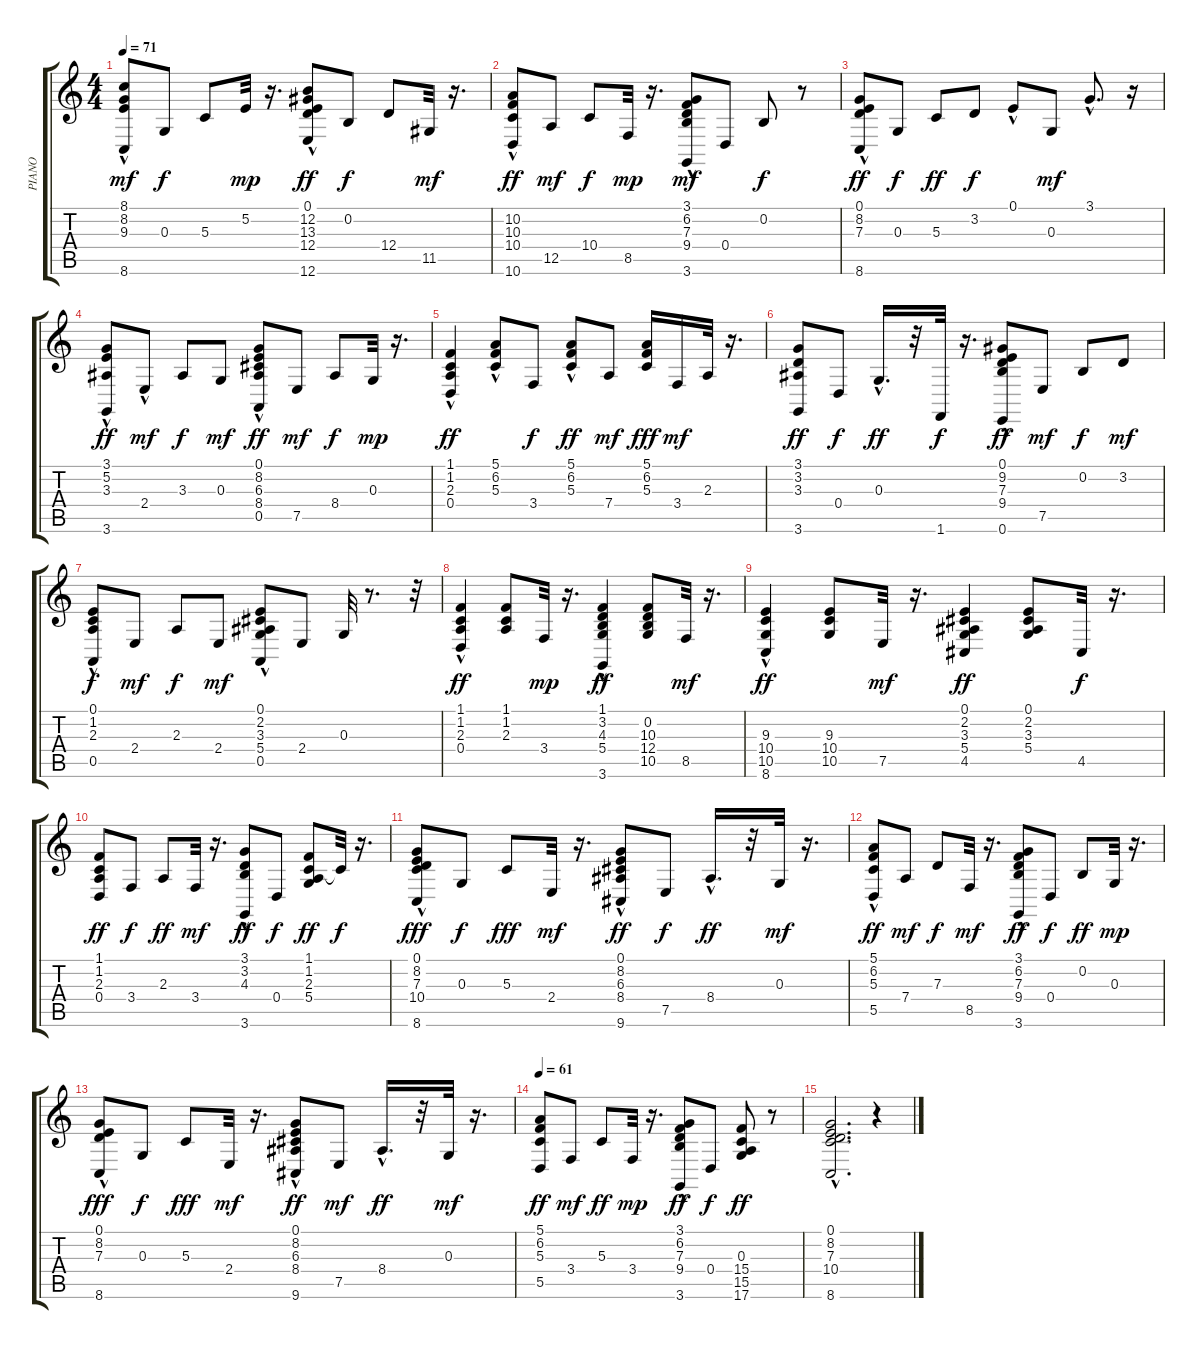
\track ("PIANO" "PIANO") {instrument electricgrandpiano}
\staff {score tabs}
\tuning (E4 B3 G3 D3 A2 E2) {hide}
\ts (4 4)
\tempo 71
\clef g2
\ks c
(8.1{hac} 8.2{hac} 9.3 8.6{hac}).8{dy mf} 0.3.8{dy f} 5.3.8 5.2.32{dy mp} r.16{d} (0.1 12.2{hac} 13.3 12.4 12.6).8{dy ff} 0.2.8{dy f} 12.4.8 11.5.32{dy mf} r.16{d} |
(10.2 10.3 10.4 10.6{hac}).8{dy ff} 12.5.8{dy mf} 10.4.8{dy f} 8.5.32{dy mp} r.16{d} (3.1 6.2{hac} 7.3{hac} 9.4 3.6{hac}).8{dy mf} 0.4.8 0.2.8{dy f} r.8 |
(0.1 8.2 7.3 8.6{hac}).8{dy ff} 0.3.8{dy f} 5.3.8{dy ff} 3.2.8{dy f} 0.1{hac}.8 0.3.8{dy mf} 3.1{hac}.8{d} r.16 |
(3.1 5.2{hac} 3.3{hac} 3.6{hac}).8{dy ff} 2.4{hac}.8{dy mf} 3.3.8{dy f} 0.3.8{dy mf} (0.1{hac} 8.2 6.3{hac} 8.4 0.5{hac}).8{dy ff} 7.5.8{dy mf} 8.4.8{dy f} 0.3.32{dy mp} r.16{d} |
(1.1{hac} 1.2{hac} 2.3 0.4{hac}).4{dy ff} (5.1 6.2 5.3{hac}).8 3.4.8{dy f} (5.1 6.2 5.3{hac}).8{dy ff} 7.4.8{dy mf} (5.1 6.2 5.3).16{dy fff} 3.4.16{dy mf} 2.3.32 r.16{d} |
(3.1 3.2 3.3 3.6).8{dy ff} 0.4.8{dy f} 0.3{hac}.16{d dy ff} r.32 1.6.32{dy f} r.16{d} (0.1 9.2{hac} 7.3 9.4 0.6{hac}).8{dy ff} 7.5.8{dy mf} 0.2.8{dy f} 3.2.8{dy mf} |
(0.1{hac} 1.2{hac} 2.3 0.5{hac}).8{dy f} 2.4.8{dy mf} 2.3.8{dy f} 2.4.8{dy mf} (0.1 2.2 3.3 5.4 0.5{hac}).8 2.4.8 0.3.32 r.8{d} r.32 |
(1.1 1.2 2.3 0.4{hac}).4{dy ff} (1.1 1.2 2.3).8 3.4.32{dy mp} r.16{d} (1.1 3.2 4.3 5.4 3.6{hac}).4{dy ff} (0.2 10.3 12.4 10.5).8 8.5.32{dy mf} r.16{d} |
(9.3 10.4 10.5 8.6{hac}).4{dy ff} (9.3 10.4 10.5).8 7.5.32{dy mf} r.16{d} (0.1 2.2 3.3 5.4 4.5).4{dy ff} (0.1 2.2 3.3 5.4).8 4.5.32{dy f} r.16{d} |
(1.1 1.2 2.3 0.4).8{dy ff} 3.4.8{dy f} 2.3.8{dy ff} 3.4.32{dy mf} r.16{d} (3.1 3.2 4.3 3.6{hac}).8{dy ff} 0.4.8{dy f} (1.1 1.2 2.3 5.4).8{dy ff} 1.2{t}.32{dy f} r.16{d} |
(0.1 8.2{hac} 7.3 10.4 8.6{hac}).8{dy fff} 0.3.8{dy f} 5.3.8{dy fff} 2.4.32{dy mf} r.16{d} (0.1 8.2 6.3 8.4 9.6{hac}).8{dy ff} 7.5.8{dy f} 8.4{hac}.16{d dy ff} r.32 0.3.32{dy mf} r.16{d} |
(5.1 6.2{hac} 5.3{hac} 5.5{hac}).8{dy ff} 7.4.8{dy mf} 7.3.8{dy f} 8.5.32{dy mf} r.16{d} (3.1 6.2 7.3 9.4 3.6{hac}).8{dy ff} 0.4.8{dy f} 0.2.8{dy ff} 0.3.32{dy mp} r.16{d} |
(0.1 8.2 7.3 8.6{hac}).8{dy fff} 0.3.8{dy f} 5.3.8{dy fff} 2.4.32{dy mf} r.16{d} (0.1 8.2 6.3{hac} 8.4 9.6{hac}).8{dy ff} 7.5.8{dy mf} 8.4{hac}.16{d dy ff} r.32 0.3.32{dy mf} r.16{d} |
\tempo 61
(5.1 6.2 5.3 5.5).8{dy ff} 3.4.8{dy mf} 5.3.8{dy ff} 3.4.32{dy mp} r.16{d} (3.1 6.2 7.3 9.4 3.6{hac}).8{dy ff} 0.4.8{dy f} (0.3 15.4 15.5 17.6).8{dy ff} r.8 |
(0.1 8.2 7.3 10.4 8.6{hac}).2{d} r.4
